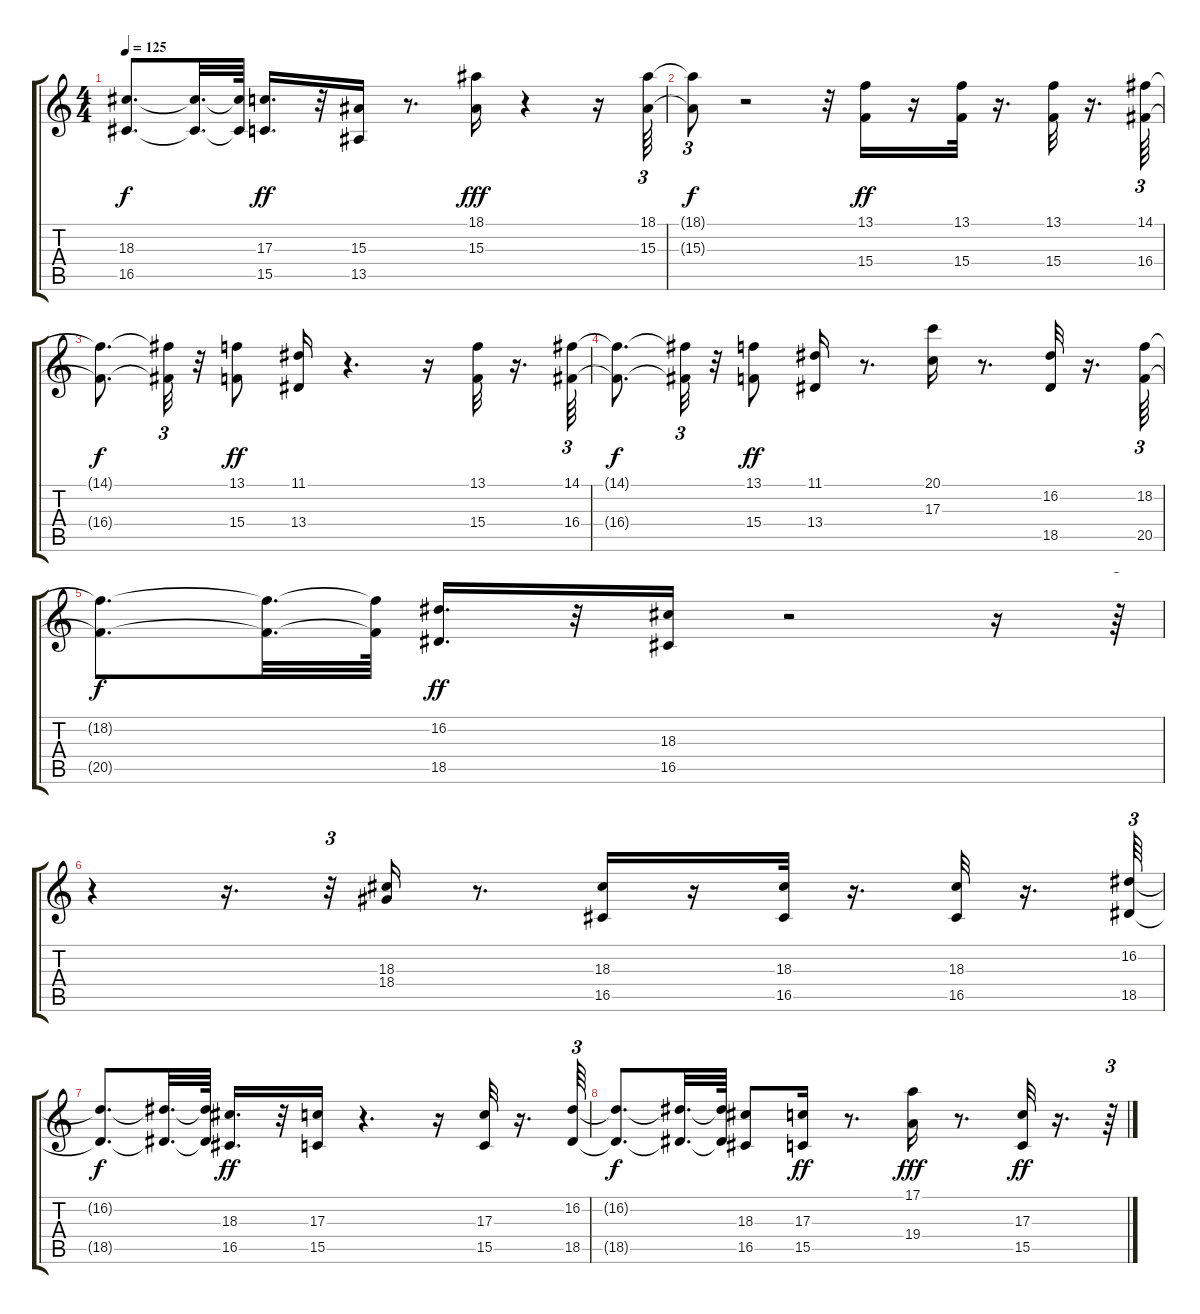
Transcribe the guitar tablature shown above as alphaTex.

\track "" {instrument brasssection}
\staff {score tabs}
\tuning (E4 B3 G3 D3 A2 E2) {hide}
\ts (4 4)
\tempo 125
\clef g2
\ks c
(18.3{t} 16.5{t}).8{d dy f} (18.3{t} 16.5{t}).32{d} (18.3{t} 16.5{t}).64 (17.3 15.5).16{d dy ff} r.32 (15.3 13.5).16 r.8{d} (18.1 15.3).16{dy fff} r.4 r.16 (18.1 15.3).64{tu (3 2)} |
(18.1{t} 15.3{t}).8{tu (3 2) dy f} r.2 r.32 (13.1 15.4).16{dy ff} r.16 (13.1 15.4).32 r.16{d} (13.1 15.4).32 r.16{d} (14.1 16.4).64{tu (3 2)} |
(14.1{t} 16.4{t}).8{d dy f} (14.1{t} 16.4{t}).32{tu (3 2)} r.32 (13.1 15.4).8{dy ff} (11.1 13.4).16 r.4{d} r.16 (13.1 15.4).32 r.16{d} (14.1 16.4).64{tu (3 2)} |
(14.1{t} 16.4{t}).8{d dy f} (14.1{t} 16.4{t}).32{tu (3 2)} r.32 (13.1 15.4).8{dy ff} (11.1 13.4).16 r.8{d} (20.1 17.3).16 r.8{d} (16.2 18.5).32 r.16{d} (18.2 20.5).64{tu (3 2)} |
(18.2{t} 20.5{t}).8{d dy f} (18.2{t} 20.5{t}).32{d} (18.2{t} 20.5{t}).64 (16.2 18.5).16{d dy ff} r.32 (18.3 16.5).16 r.2 r.16 r.64{tu (3 2)} |
r.4 r.16{d} r.32{tu (3 2)} (18.3 18.4).16 r.8{d} (18.3 16.5).16 r.16 (18.3 16.5).32 r.16{d} (18.3 16.5).32 r.16{d} (16.2 18.5).64{tu (3 2)} |
(16.2{t} 18.5{t}).8{d dy f} (16.2{t} 18.5{t}).32{d} (16.2{t} 18.5{t}).64 (18.3 16.5).16{d dy ff} r.32 (17.3 15.5).16 r.4{d} r.16 (17.3 15.5).32 r.16{d} (16.2 18.5).64{tu (3 2)} |
(16.2{t} 18.5{t}).8{d dy f} (16.2{t} 18.5{t}).32{d} (16.2{t} 18.5{t}).64 (18.3 16.5).8 (17.3 15.5).16{dy ff} r.8{d} (17.1 19.4).16{dy fff} r.8{d} (17.3 15.5).32{dy ff} r.16{d} r.64{tu (3 2)}
